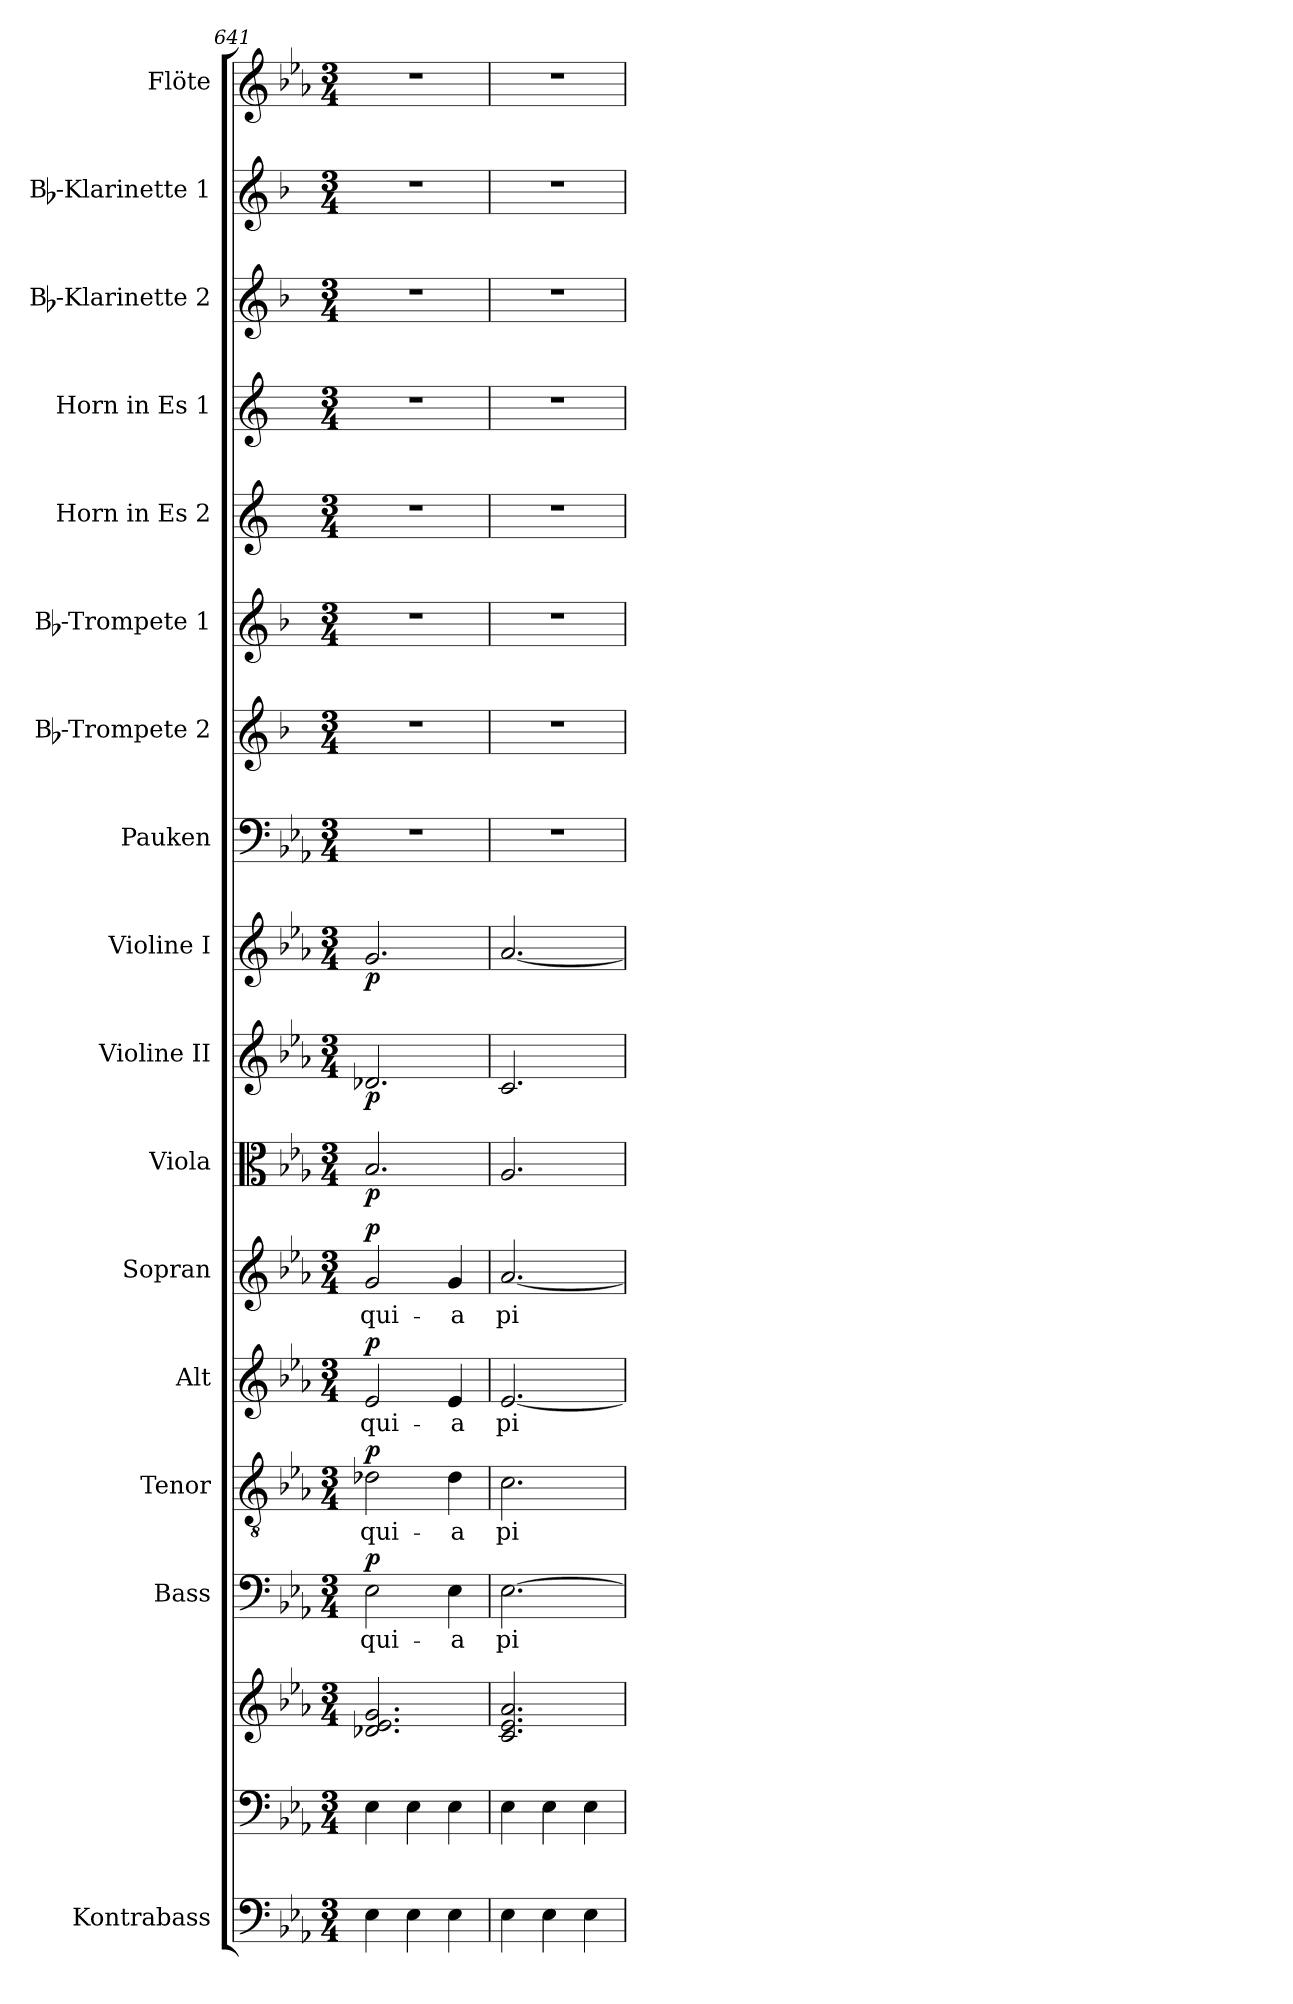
**kern	**kern	**kern	**kern	**text	**dynam	**kern	**text	**dynam	**kern	**text	**dynam	**kern	**text	**dynam	**kern	**dynam	**kern	**dynam	**kern	**dynam	**kern	**kern	**kern	**kern	**kern	**kern	**kern	**kern
*part17	*part16	*part16	*part15	*part15	*part15	*part14	*part14	*part14	*part13	*part13	*part13	*part12	*part12	*part12	*part11	*part11	*part10	*part10	*part9	*part9	*part8	*part7	*part6	*part5	*part4	*part3	*part2	*part1
*staff18	*staff17	*staff16	*staff15	*staff15	*staff15	*staff14	*staff14	*staff14	*staff13	*staff13	*staff13	*staff12	*staff12	*staff12	*staff11	*staff11	*staff10	*staff10	*staff9	*staff9	*staff8	*staff7	*staff6	*staff5	*staff4	*staff3	*staff2	*staff1
*I"Kontrabass	*	*	*I"Bass	*	*	*I"Tenor	*	*	*I"Alt	*	*	*I"Sopran	*	*	*I"Viola	*	*I"Violine II	*	*I"Violine I	*	*I"Pauken	*I"Bb-Trompete 2	*I"Bb-Trompete 1	*I"Horn in Es 2	*I"Horn in Es 1	*I"Bb-Klarinette 2	*I"Bb-Klarinette 1	*I"Flöte
*I'Kb.	*	*	*I'B.	*	*	*I'T.	*	*	*I'A.	*	*	*I'S.	*	*	*I'Vla.	*	*I'Vl. II	*	*I'Vl. I	*	*I'Pk.	*I'Bb Trp. 2	*I'Bb Trp. 1	*	*	*I'Bb Kl. 2	*I'Bb Kl. 1	*I'Fl.
*clefF4	*clefF4	*clefG2	*clefF4	*	*	*clefGv2	*	*	*clefG2	*	*	*clefG2	*	*	*clefC3	*	*clefG2	*	*clefG2	*	*clefF4	*clefG2	*clefG2	*clefG2	*clefG2	*clefG2	*clefG2	*clefG2
*ITrd7c12	*	*	*	*	*	*	*	*	*	*	*	*	*	*	*	*	*	*	*	*	*	*ITrd1c2	*ITrd1c2	*ITrd5c9	*ITrd5c9	*ITrd1c2	*ITrd1c2	*
*k[b-e-a-]	*k[b-e-a-]	*k[b-e-a-]	*k[b-e-a-]	*	*	*k[b-e-a-]	*	*	*k[b-e-a-]	*	*	*k[b-e-a-]	*	*	*k[b-e-a-]	*	*k[b-e-a-]	*	*k[b-e-a-]	*	*k[b-e-a-]	*k[b-e-a-]	*k[b-e-a-]	*k[b-e-a-]	*k[b-e-a-]	*k[b-e-a-]	*k[b-e-a-]	*k[b-e-a-]
*E-:	*E-:	*E-:	*E-:	*	*	*E-:	*	*	*E-:	*	*	*E-:	*	*	*E-:	*	*E-:	*	*E-:	*	*E-:	*E-:	*E-:	*E-:	*E-:	*E-:	*E-:	*E-:
*M3/4	*M3/4	*M3/4	*M3/4	*	*	*M3/4	*	*	*M3/4	*	*	*M3/4	*	*	*M3/4	*	*M3/4	*	*M3/4	*	*M3/4	*M3/4	*M3/4	*M3/4	*M3/4	*M3/4	*M3/4	*M3/4
=641	=641	=641	=641	=641	=641	=641	=641	=641	=641	=641	=641	=641	=641	=641	=641	=641	=641	=641	=641	=641	=641	=641	=641	=641	=641	=641	=641	=641
!	!	!	!	!LO:LY:b	!LO:DY:a	!	!LO:LY:b	!LO:DY:a	!	!LO:LY:b	!LO:DY:a	!	!LO:LY:b	!LO:DY:a	!	!LO:DY:b	!	!LO:DY:b	!	!LO:DY:b	!	!	!	!	!	!	!	!
4EE-\	4E-\	2.d-X/ 2.e-/ 2.g/	2E-\	qui-	p	2d-X\	qui-	p	2e-/	qui-	p	2g/	qui-	p	2.B-/	p	2.d-X/	p	2.g/	p	2.r	2.r	2.r	2.r	2.r	2.r	2.r	2.r
4EE-\	4E-\	.	.	.	.	.	.	.	.	.	.	.	.	.	.	.	.	.	.	.	.	.	.	.	.	.	.	.
!	!	!	!	!LO:LY:b	!	!	!LO:LY:b	!	!	!LO:LY:b	!	!	!LO:LY:b	!	!	!	!	!	!	!	!	!	!	!	!	!	!	!
4EE-\	4E-\	.	4E-\	-a	.	4d-\	-a	.	4e-/	-a	.	4g/	-a	.	.	.	.	.	.	.	.	.	.	.	.	.	.	.
=642	=642	=642	=642	=642	=642	=642	=642	=642	=642	=642	=642	=642	=642	=642	=642	=642	=642	=642	=642	=642	=642	=642	=642	=642	=642	=642	=642	=642
!	!	!	!	!LO:LY:b	!	!	!LO:LY:b	!	!	!LO:LY:b	!	!	!LO:LY:b	!	!	!	!	!	!	!	!	!	!	!	!	!	!	!
4EE-\	4E-\	2.c/ 2.e-/ 2.a-/	[2.E-\	pi-	.	2.c\	pi-	.	[2.e-/	pi-	.	[2.a-/	pi-	.	2.A-/	.	2.c/	.	[2.a-/	.	2.r	2.r	2.r	2.r	2.r	2.r	2.r	2.r
4EE-\	4E-\	.	.	.	.	.	.	.	.	.	.	.	.	.	.	.	.	.	.	.	.	.	.	.	.	.	.	.
4EE-\	4E-\	.	.	.	.	.	.	.	.	.	.	.	.	.	.	.	.	.	.	.	.	.	.	.	.	.	.	.
=	=	=	=	=	=	=	=	=	=	=	=	=	=	=	=	=	=	=	=	=	=	=	=	=	=	=	=	=
*-	*-	*-	*-	*-	*-	*-	*-	*-	*-	*-	*-	*-	*-	*-	*-	*-	*-	*-	*-	*-	*-	*-	*-	*-	*-	*-	*-	*-
